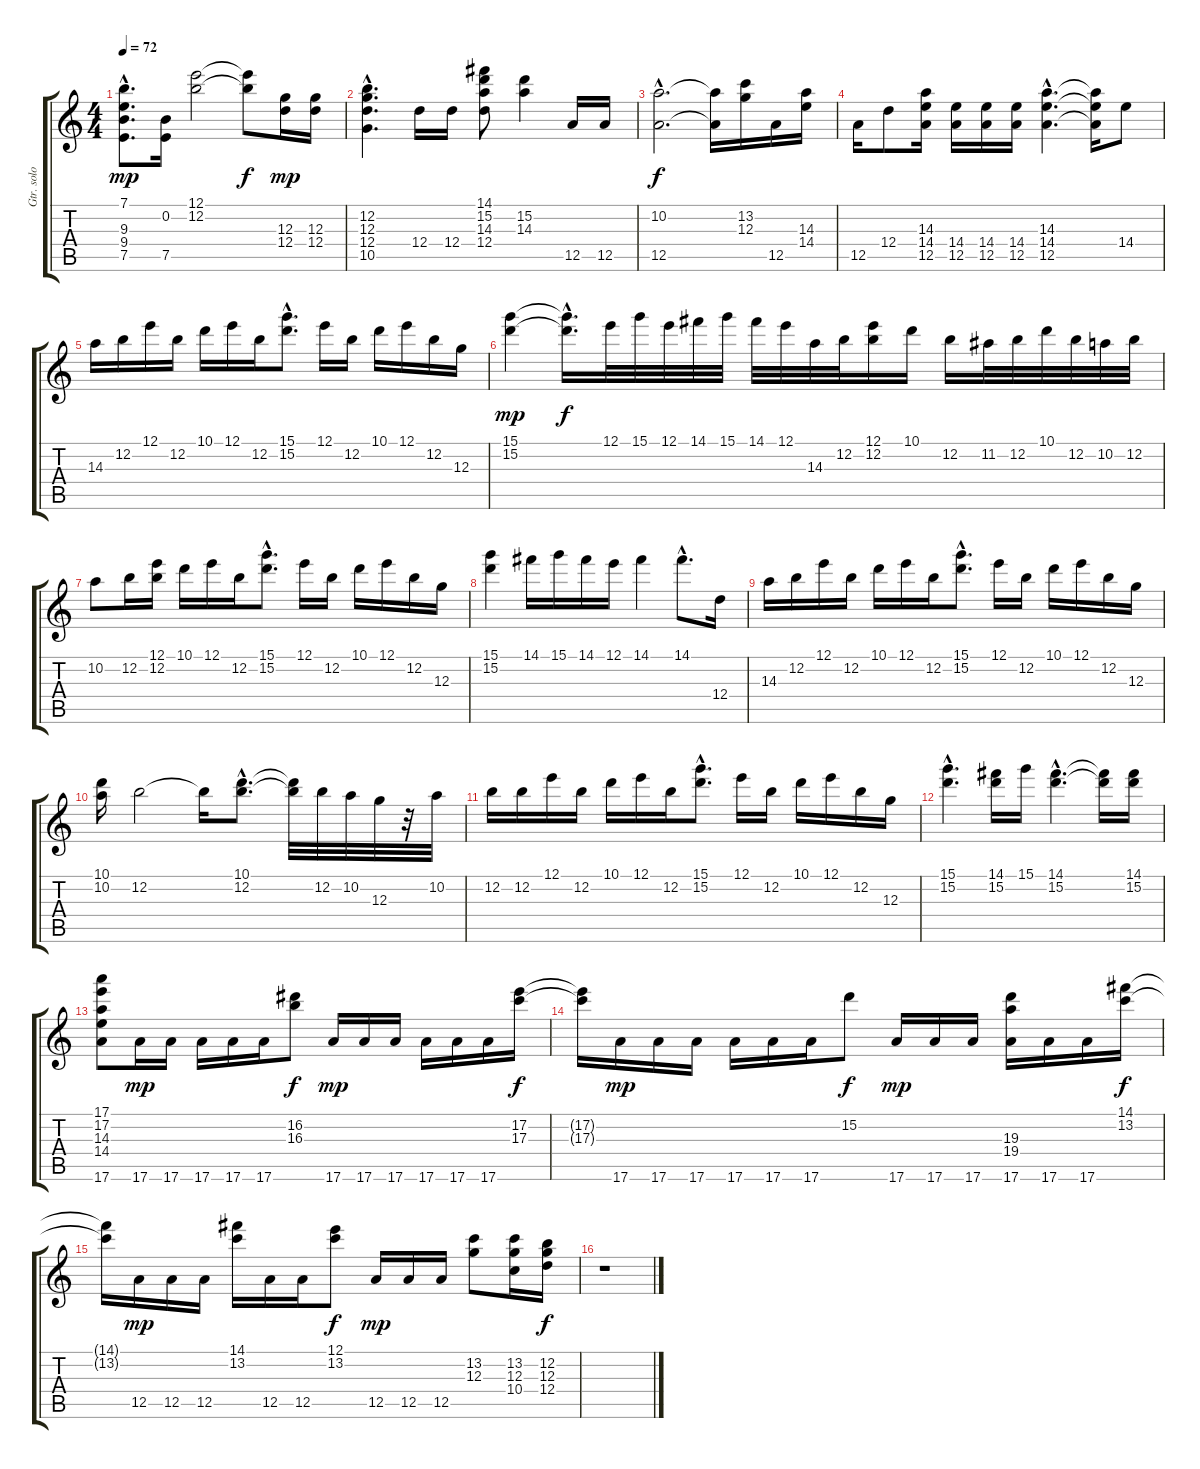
\track ("Gtr. solo" "Gtr. solo") {instrument overdrivenguitar}
\staff {score tabs}
\tuning (E4 B3 G3 D3 A2 E2) {hide}
\ts (4 4)
\tempo 72
\clef g2
\ks c
(7.1{hac} 9.3{hac} 9.4{hac} 7.5{hac}).8{d dy mp} (0.2 7.5).16 (12.1 12.2).2 (12.1{t} 12.2{t}).8{dy f} (12.3 12.4).16{dy mp} (12.3 12.4).16 |
(12.2{hac} 12.3{hac} 12.4{hac} 10.5{hac}).4{d} 12.4.16 12.4.16 (14.1 15.2 14.3 12.4).8 (15.2 14.3).4 12.5.16 12.5.16 |
(10.2{hac} 12.5{hac}).2{d dy f} (10.2{t} 12.5{t}).16 (13.2 12.3).16 12.5.16 (14.3 14.4).16 |
12.5.16 12.4.8 (14.3 14.4 12.5).16 (14.4 12.5).16 (14.4 12.5).16 (14.4 12.5).16 (14.3{hac} 14.4{hac} 12.5{hac}).4{d} (14.3{t} 14.4{t} 12.5{t}).16 14.4.8 |
14.3.16 12.2.16 12.1.16 12.2.16 10.1.16 12.1.16 12.2.16 (15.1{hac} 15.2{hac}).8{d} 12.1.16 12.2.16 10.1.16 12.1.16 12.2.16 12.3.16 |
(15.1 15.2).4{dy mp} (15.1{hac t} 15.2{hac t}).16{d dy f} 12.1.32 15.1.32 12.1.32 14.1.32 15.1.32 14.1.32 12.1.32 14.3.32 12.2.32 (12.1 12.2).16 10.1.16 12.2.16 11.2.32 12.2.32 10.1.32 12.2.32 10.2.32 12.2.32 |
10.2.8 12.2.16 (12.1 12.2).16 10.1.16 12.1.16 12.2.16 (15.1{hac} 15.2{hac}).8{d} 12.1.16 12.2.16 10.1.16 12.1.16 12.2.16 12.3.16 |
(15.1 15.2).4 14.1.16 15.1.16 14.1.16 12.1.16 14.1.4 14.1{hac}.8{d} 12.4.16 |
14.3.16 12.2.16 12.1.16 12.2.16 10.1.16 12.1.16 12.2.16 (15.1{hac} 15.2{hac}).8{d} 12.1.16 12.2.16 10.1.16 12.1.16 12.2.16 12.3.16 |
(10.1 10.2).16 12.2.2 12.2{t}.16 (10.1{hac} 12.2{hac}).8{d} (10.1{t} 12.2{t}).32 12.2.32 10.2.32 12.3.32 r.32 10.2.32 |
12.2.16 12.2.16 12.1.16 12.2.16 10.1.16 12.1.16 12.2.16 (15.1{hac} 15.2{hac}).8{d} 12.1.16 12.2.16 10.1.16 12.1.16 12.2.16 12.3.16 |
(15.1{hac} 15.2{hac}).4{d} (14.1 15.2).16 15.1.16 (14.1{hac} 15.2{hac}).4{d} (14.1{t} 15.2{t}).16 (14.1 15.2).16 |
(17.1 17.2 14.3 14.4 17.6).8 17.6.16{dy mp} 17.6.16 17.6.16 17.6.16 17.6.16 (16.2 16.3).8{dy f} 17.6.16{dy mp} 17.6.16 17.6.16 17.6.16 17.6.16 17.6.16 (17.2 17.3).16{dy f} |
(17.2{t} 17.3{t}).16 17.6.16{dy mp} 17.6.16 17.6.16 17.6.16 17.6.16 17.6.16 15.2.8{dy f} 17.6.16{dy mp} 17.6.16 17.6.16 (19.3 19.4 17.6).16 17.6.16 17.6.16 (14.1 13.2).16{dy f} |
(14.1{t} 13.2{t}).16 12.5.16{dy mp} 12.5.16 12.5.16 (14.1 13.2).16 12.5.16 12.5.16 (12.1 13.2).8{dy f} 12.5.16{dy mp} 12.5.16 12.5.16 (13.2 12.3).8 (13.2 12.3 10.4).16 (12.2 12.3 12.4).16{dy f} |
r.1
